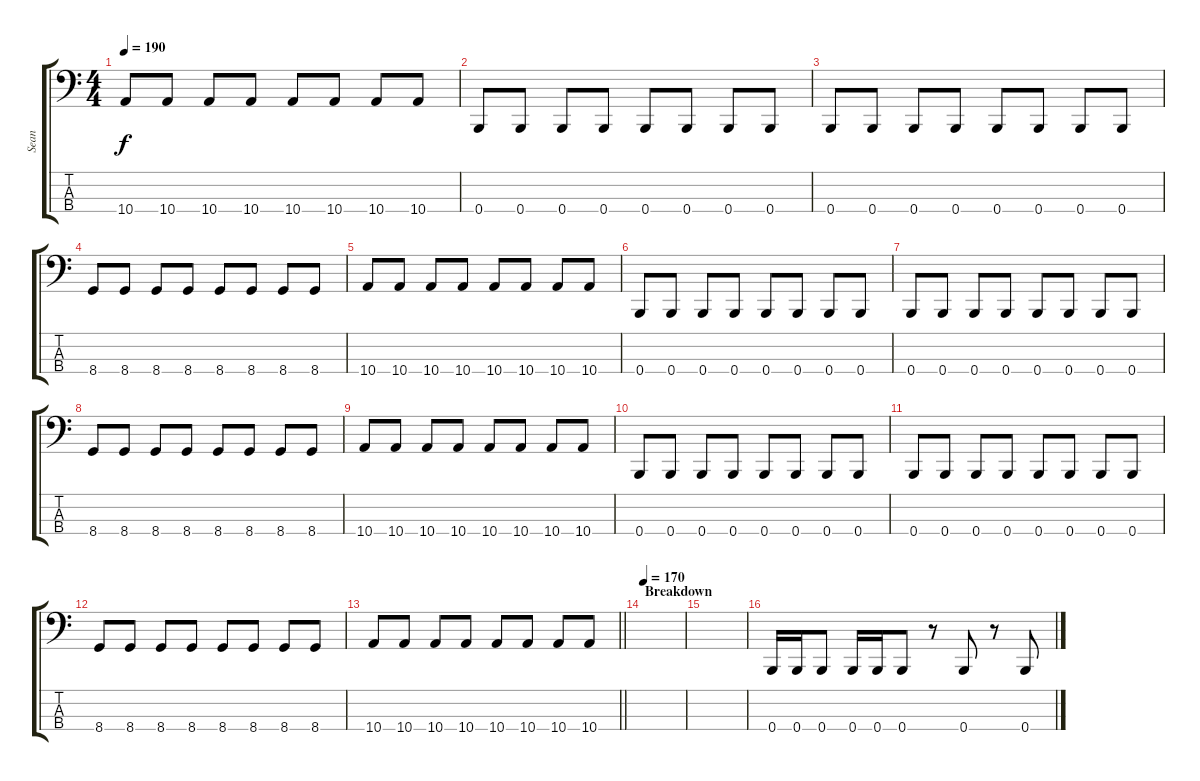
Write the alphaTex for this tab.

\track ("Sean" "Sean") {instrument electricbasspick}
\staff {score tabs}
\tuning (E2 B1 Gb1 B0) {hide}
\ts (4 4)
\tempo 190
\clef f4
\ks c
10.4.8{dy f} 10.4.8 10.4.8 10.4.8 10.4.8 10.4.8 10.4.8 10.4.8 |
0.4.8 0.4.8 0.4.8 0.4.8 0.4.8 0.4.8 0.4.8 0.4.8 |
0.4.8 0.4.8 0.4.8 0.4.8 0.4.8 0.4.8 0.4.8 0.4.8 |
8.4.8 8.4.8 8.4.8 8.4.8 8.4.8 8.4.8 8.4.8 8.4.8 |
10.4.8 10.4.8 10.4.8 10.4.8 10.4.8 10.4.8 10.4.8 10.4.8 |
0.4.8 0.4.8 0.4.8 0.4.8 0.4.8 0.4.8 0.4.8 0.4.8 |
0.4.8 0.4.8 0.4.8 0.4.8 0.4.8 0.4.8 0.4.8 0.4.8 |
8.4.8 8.4.8 8.4.8 8.4.8 8.4.8 8.4.8 8.4.8 8.4.8 |
10.4.8 10.4.8 10.4.8 10.4.8 10.4.8 10.4.8 10.4.8 10.4.8 |
0.4.8 0.4.8 0.4.8 0.4.8 0.4.8 0.4.8 0.4.8 0.4.8 |
0.4.8 0.4.8 0.4.8 0.4.8 0.4.8 0.4.8 0.4.8 0.4.8 |
8.4.8 8.4.8 8.4.8 8.4.8 8.4.8 8.4.8 8.4.8 8.4.8 |
\barLineRight lightlight
10.4.8 10.4.8 10.4.8 10.4.8 10.4.8 10.4.8 10.4.8 10.4.8 |
\section ("" "Breakdown")
\tempo 170
|
|
0.4.16 0.4.16 0.4.8 0.4.16 0.4.16 0.4.8 r.8 0.4.8 r.8 0.4.8
